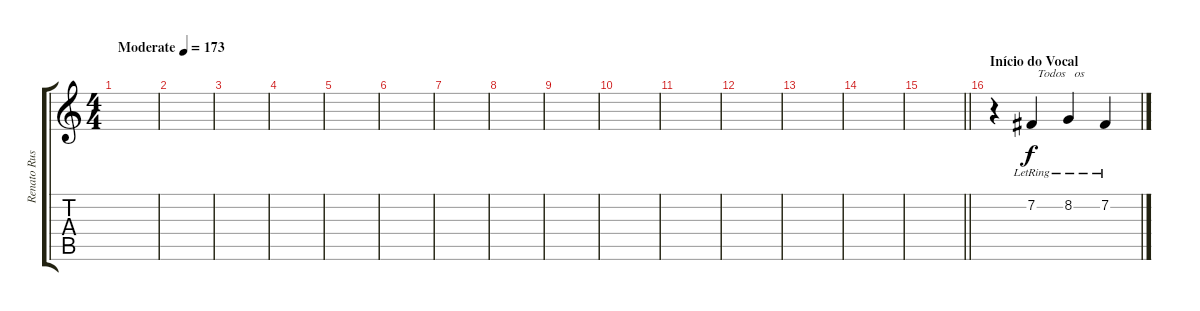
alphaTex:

\track ("Renato Russo (Vocal)" "Renato Rus") {instrument vibraphone}
\staff {score tabs}
\tuning (E4 B3 G3 D3 A2 E2) {hide}
\ts (4 4)
\tempo (173 "Moderate")
\clef g2
\ks c
|
|
|
|
|
|
|
|
|
|
|
|
|
|
\barLineRight lightlight
|
\section ("" "Início do Vocal")
r.4 7.2{lr}.4{txt "  Todos   os"} 8.2{lr}.4 7.2{lr}.4
